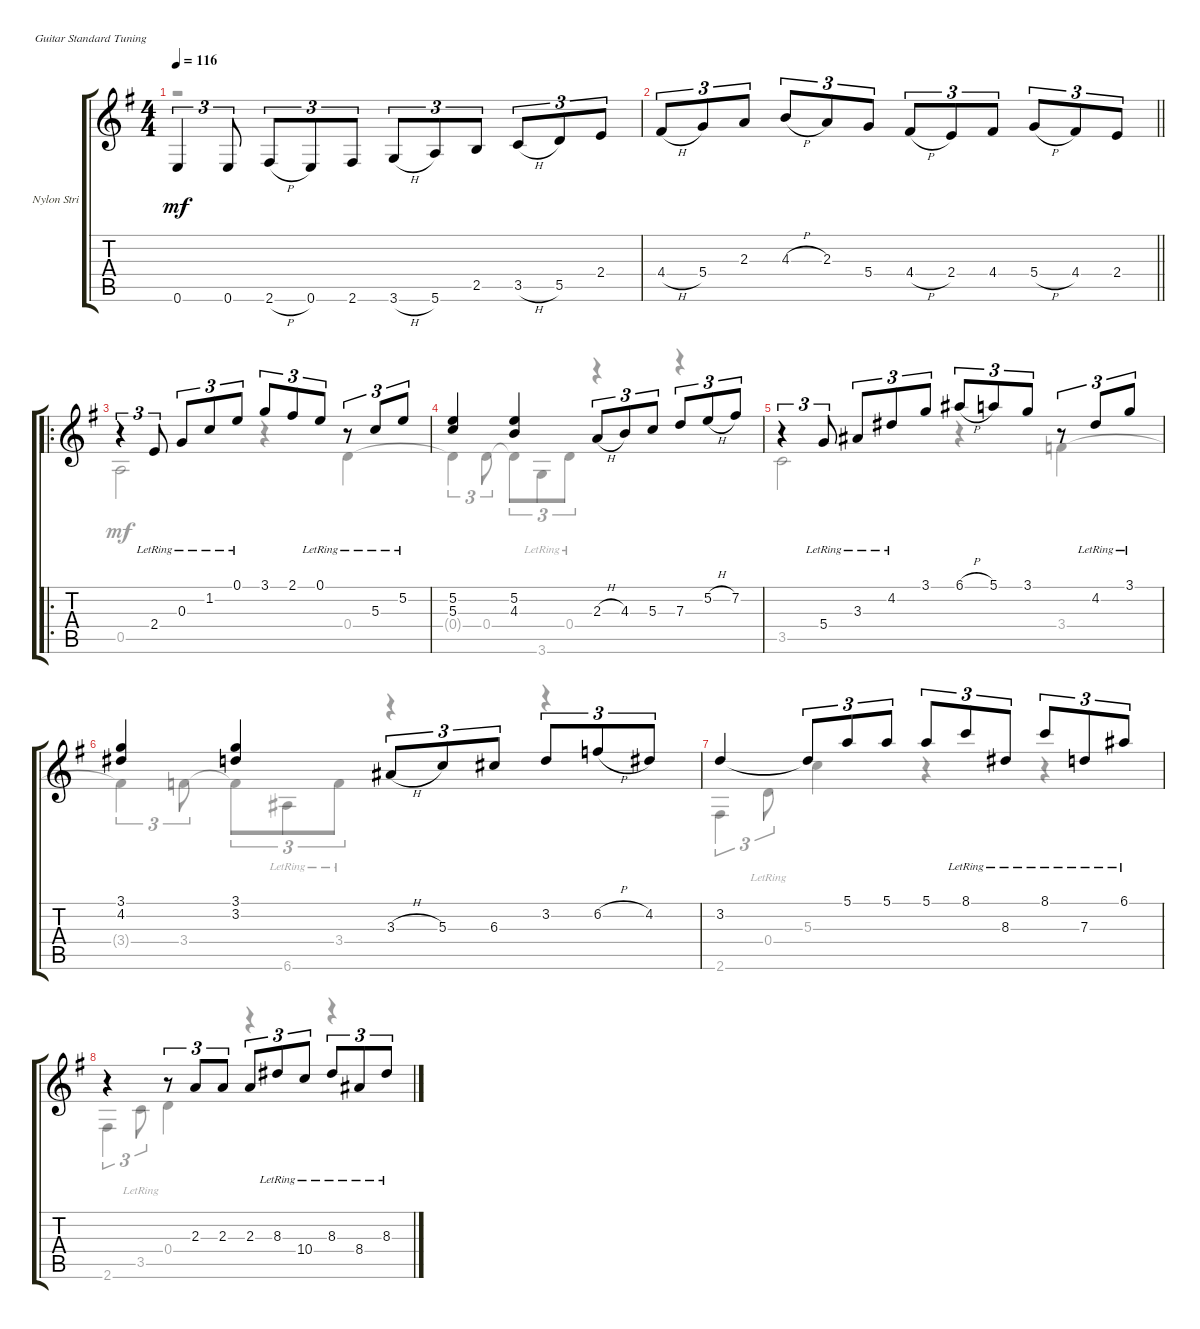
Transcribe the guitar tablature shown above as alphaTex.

\bracketExtendMode groupsimilarinstruments
\firstSystemTrackNameOrientation horizontal
\otherSystemsTrackNameOrientation horizontal
\track ("Nylon Stringed Guitar" "Nylon Stri") {instrument acousticguitarnylon}
\staff {score tabs}
\tuning (E4 B3 G3 D3 A2 E2)
\voice
\ts (4 4)
\tempo 116
\clef g2
\ks g
0.6.4{tu (3 2) dy mf} 0.6.8{tu (3 2)} 2.6{h}.8{tu (3 2)} 0.6.8{tu (3 2)} 2.6.8{tu (3 2)} 3.6{h}.8{tu (3 2)} 5.6.8{tu (3 2)} 2.5.8{tu (3 2)} 3.5{h}.8{tu (3 2)} 5.5.8{tu (3 2)} 2.4.8{tu (3 2)} |
\barLineRight lightlight
4.4{h}.8{tu (3 2)} 5.4.8{tu (3 2)} 2.3.8{tu (3 2)} 4.3{h}.8{tu (3 2)} 2.3.8{tu (3 2)} 5.4.8{tu (3 2)} 4.4{h}.8{tu (3 2)} 2.4.8{tu (3 2)} 4.4.8{tu (3 2)} 5.4{h}.8{tu (3 2)} 4.4.8{tu (3 2)} 2.4.8{tu (3 2)} |
\ro
r.4{tu (3 2)} 2.4{lr}.8{tu (3 2)} 0.3{lr}.8{tu (3 2)} 1.2{lr}.8{tu (3 2)} 0.1{lr}.8{tu (3 2)} 3.1.8{tu (3 2)} 2.1.8{tu (3 2)} 0.1{lr}.8{tu (3 2)} r.8{tu (3 2)} 5.3{lr}.8{tu (3 2)} 5.2{lr}.8{tu (3 2)} |
(5.2 5.3).4 (5.2 4.3).4 2.3{h}.8{tu (3 2)} 4.3.8{tu (3 2)} 5.3.8{tu (3 2)} 7.3.8{tu (3 2)} 5.2{h}.8{tu (3 2)} 7.2.8{tu (3 2)} |
r.4{tu (3 2)} 5.4{lr}.8{tu (3 2)} 3.3{lr}.8{tu (3 2)} 4.2{lr}.8{tu (3 2)} 3.1.8{tu (3 2)} 6.1{h}.8{tu (3 2)} 5.1.8{tu (3 2)} 3.1.8{tu (3 2)} r.8{tu (3 2)} 4.2{lr}.8{tu (3 2)} 3.1{lr}.8{tu (3 2)} |
(3.1 4.2).4 (3.1 3.2).4 3.3{h}.8{tu (3 2)} 5.3.8{tu (3 2)} 6.3.8{tu (3 2)} 3.2.8{tu (3 2)} 6.2{h}.8{tu (3 2)} 4.2.8{tu (3 2)} |
3.2.4 3.2{t}.8{tu (3 2)} 5.1.8{tu (3 2)} 5.1.8{tu (3 2)} 5.1.8{tu (3 2)} 8.1{lr}.8{tu (3 2)} 8.3{lr}.8{tu (3 2)} 8.1{lr}.8{tu (3 2)} 7.3{lr}.8{tu (3 2)} 6.1{lr}.8{tu (3 2)} |
r.4 r.8{tu (3 2)} 2.3.8{tu (3 2)} 2.3.8{tu (3 2)} 2.3.8{tu (3 2)} 8.3{lr}.8{tu (3 2)} 10.4{lr}.8{tu (3 2)} 8.3{lr}.8{tu (3 2)} 8.4{lr}.8{tu (3 2)} 8.3{lr}.8{tu (3 2)}
\voice
\clef g2
\ottava regular
\simile none
\ks g
r.1{dy mf} |
\barLineRight lightlight
|
0.5.2 r.4 0.4.4 |
0.4{t}.4{tu (3 2)} 0.4.8{tu (3 2)} 0.4{t}.8{tu (3 2)} 3.6{lr}.8{tu (3 2)} 0.4{lr}.8{tu (3 2)} r.4 r.4 |
3.5.2 r.4 3.4.4 |
3.4{t}.4{tu (3 2)} 3.4.8{tu (3 2)} 3.4{t}.8{tu (3 2)} 6.6{lr}.8{tu (3 2)} 3.4{lr}.8{tu (3 2)} r.4 r.4 |
2.6.4{tu (3 2)} 0.4{lr}.8{tu (3 2)} 5.3.4 r.4 r.4 |
2.6.4{tu (3 2)} 3.5{lr}.8{tu (3 2)} 0.4.4 r.4 r.4
